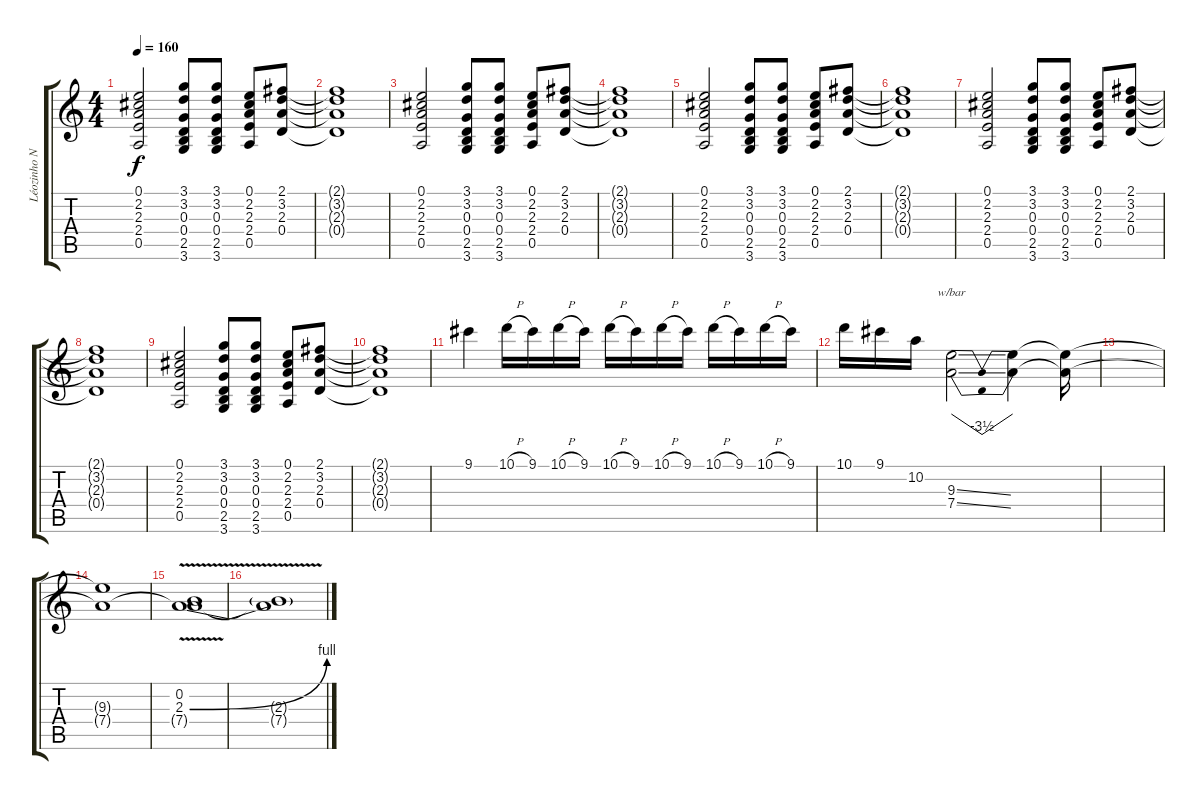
\track ("Léozinho Nastácia" "Léozinho N") {instrument electricguitarclean}
\staff {score tabs}
\tuning (E4 B3 G3 D3 A2 E2) {hide}
\ts (4 4)
\tempo 160
\clef g2
\ks c
(0.1 2.2 2.3 2.4 0.5).2{dy f} (3.1 3.2 0.3 0.4 2.5 3.6).8 (3.1 3.2 0.3 0.4 2.5 3.6).8 (0.1 2.2 2.3 2.4 0.5).8 (2.1 3.2 2.3 0.4).8 |
(2.1{t} 3.2{t} 2.3{t} 0.4{t}).1 |
(0.1 2.2 2.3 2.4 0.5).2 (3.1 3.2 0.3 0.4 2.5 3.6).8 (3.1 3.2 0.3 0.4 2.5 3.6).8 (0.1 2.2 2.3 2.4 0.5).8 (2.1 3.2 2.3 0.4).8 |
(2.1{t} 3.2{t} 2.3{t} 0.4{t}).1 |
(0.1 2.2 2.3 2.4 0.5).2 (3.1 3.2 0.3 0.4 2.5 3.6).8 (3.1 3.2 0.3 0.4 2.5 3.6).8 (0.1 2.2 2.3 2.4 0.5).8 (2.1 3.2 2.3 0.4).8 |
(2.1{t} 3.2{t} 2.3{t} 0.4{t}).1 |
(0.1 2.2 2.3 2.4 0.5).2 (3.1 3.2 0.3 0.4 2.5 3.6).8 (3.1 3.2 0.3 0.4 2.5 3.6).8 (0.1 2.2 2.3 2.4 0.5).8 (2.1 3.2 2.3 0.4).8 |
(2.1{t} 3.2{t} 2.3{t} 0.4{t}).1 |
(0.1 2.2 2.3 2.4 0.5).2 (3.1 3.2 0.3 0.4 2.5 3.6).8 (3.1 3.2 0.3 0.4 2.5 3.6).8 (0.1 2.2 2.3 2.4 0.5).8 (2.1 3.2 2.3 0.4).8 |
(2.1{t} 3.2{t} 2.3{t} 0.4{t}).1 |
9.1.4{volume 16 instrument distortionguitar} 10.1{h}.16 9.1.16 10.1{h}.16 9.1.16 10.1{h}.16 9.1.16 10.1{h}.16 9.1.16 10.1{h}.16 9.1.16 10.1{h}.16 9.1.16 |
10.1.16 9.1.16 10.2.16 (9.3{ss} 7.4{ss}).2{tbe (dip default 0 0 30 -14 60 0)} (9.3{t} 7.4{t}).4 (9.3{t} 7.4{t}).16 |
|
(9.3{t} 7.4{t}).1 |
(0.2 2.3{be (bend 0 0 60 4) v} 7.4{t}).1 |
(2.3{t} 7.4{t}).1
